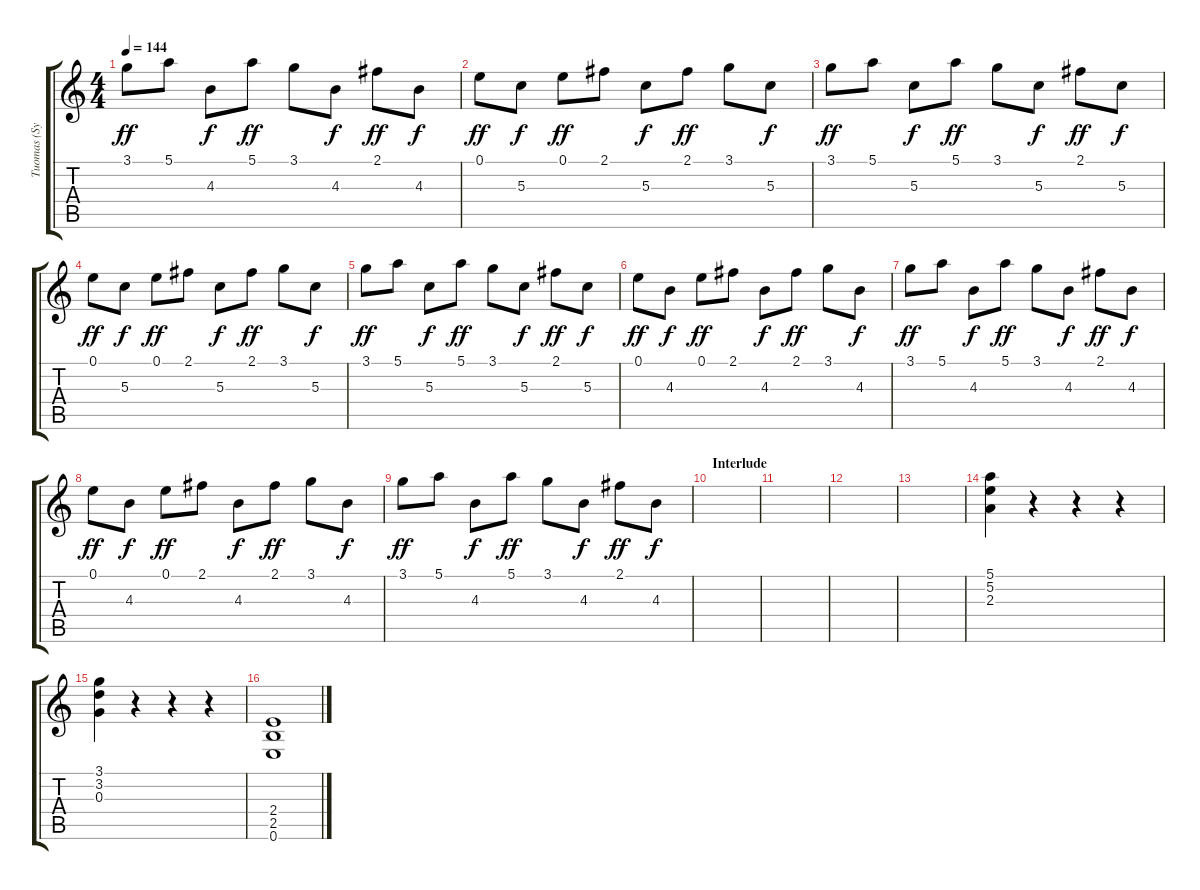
\track ("Tuomas (Synth)" "Tuomas (Sy") {instrument fx1rain}
\staff {score tabs}
\tuning (E5 B4 G4 D4 A3 E3) {hide}
\ts (4 4)
\tempo 144
\clef g2
\ks c
3.1.8{dy ff} 5.1.8 4.3.8{dy f} 5.1.8{dy ff} 3.1.8 4.3.8{dy f} 2.1.8{dy ff} 4.3.8{dy f} |
0.1.8{dy ff} 5.3.8{dy f} 0.1.8{dy ff} 2.1.8 5.3.8{dy f} 2.1.8{dy ff} 3.1.8 5.3.8{dy f} |
3.1.8{dy ff} 5.1.8 5.3.8{dy f} 5.1.8{dy ff} 3.1.8 5.3.8{dy f} 2.1.8{dy ff} 5.3.8{dy f} |
0.1.8{dy ff} 5.3.8{dy f} 0.1.8{dy ff} 2.1.8 5.3.8{dy f} 2.1.8{dy ff} 3.1.8 5.3.8{dy f} |
3.1.8{dy ff} 5.1.8 5.3.8{dy f} 5.1.8{dy ff} 3.1.8 5.3.8{dy f} 2.1.8{dy ff} 5.3.8{dy f} |
0.1.8{dy ff} 4.3.8{dy f} 0.1.8{dy ff} 2.1.8 4.3.8{dy f} 2.1.8{dy ff} 3.1.8 4.3.8{dy f} |
3.1.8{dy ff} 5.1.8 4.3.8{dy f} 5.1.8{dy ff} 3.1.8 4.3.8{dy f} 2.1.8{dy ff} 4.3.8{dy f} |
0.1.8{dy ff} 4.3.8{dy f} 0.1.8{dy ff} 2.1.8 4.3.8{dy f} 2.1.8{dy ff} 3.1.8 4.3.8{dy f} |
3.1.8{dy ff} 5.1.8 4.3.8{dy f} 5.1.8{dy ff} 3.1.8 4.3.8{dy f} 2.1.8{dy ff} 4.3.8{dy f} |
\section ("" "Interlude")
|
|
|
|
(5.1 5.2 2.3).4 r.4 r.4 r.4 |
(3.1 3.2 0.3).4 r.4 r.4 r.4 |
(2.4 2.5 0.6).1
